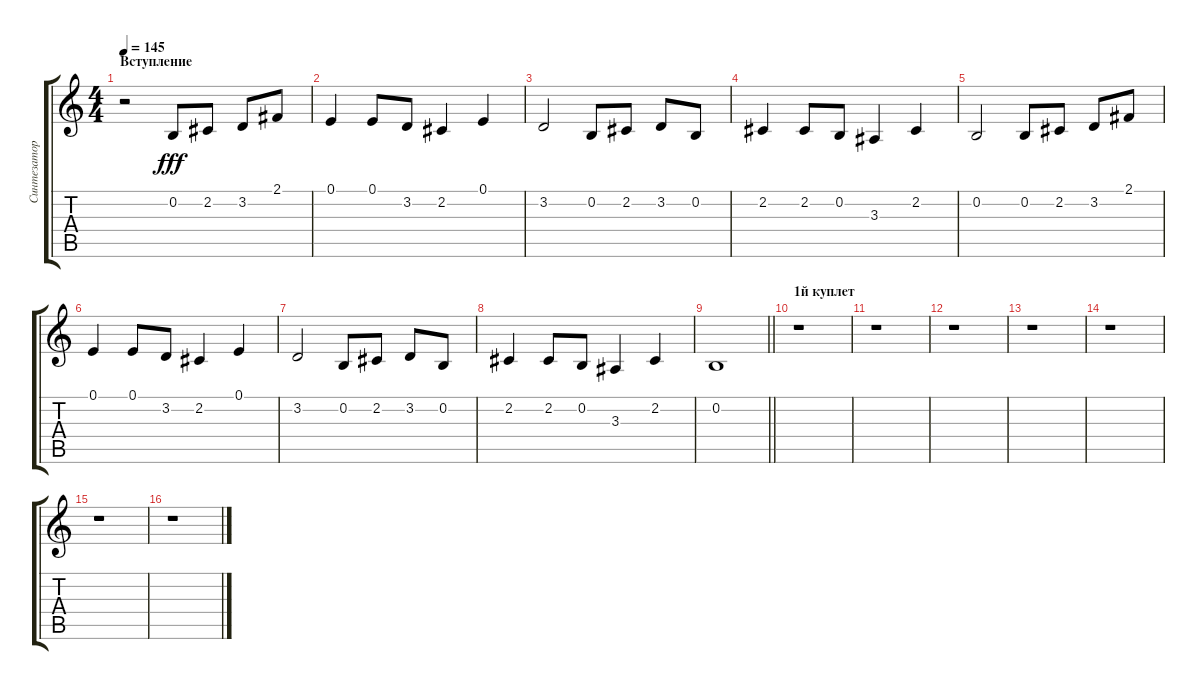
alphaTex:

\track ("Синтезатор" "Синтезатор") {instrument acousticgrandpiano}
\staff {score tabs}
\tuning (E4 B3 G3 D3 A2 E2) {hide}
\ts (4 4)
\section ("" "Вступление")
\tempo 145
\clef g2
\ks c
r.2{dy fff instrument acousticgrandpiano} 0.2.8 2.2.8 3.2.8 2.1.8 |
0.1.4 0.1.8 3.2.8 2.2.4 0.1.4 |
3.2.2 0.2.8 2.2.8 3.2.8 0.2.8 |
2.2.4 2.2.8 0.2.8 3.3.4 2.2.4 |
0.2.2 0.2.8 2.2.8 3.2.8 2.1.8 |
0.1.4 0.1.8 3.2.8 2.2.4 0.1.4 |
3.2.2 0.2.8 2.2.8 3.2.8 0.2.8 |
2.2.4 2.2.8 0.2.8 3.3.4 2.2.4 |
\barLineRight lightlight
0.2.1 |
\section ("" "1й куплет")
r.1 |
r.1 |
r.1 |
r.1 |
r.1 |
r.1 |
r.1
